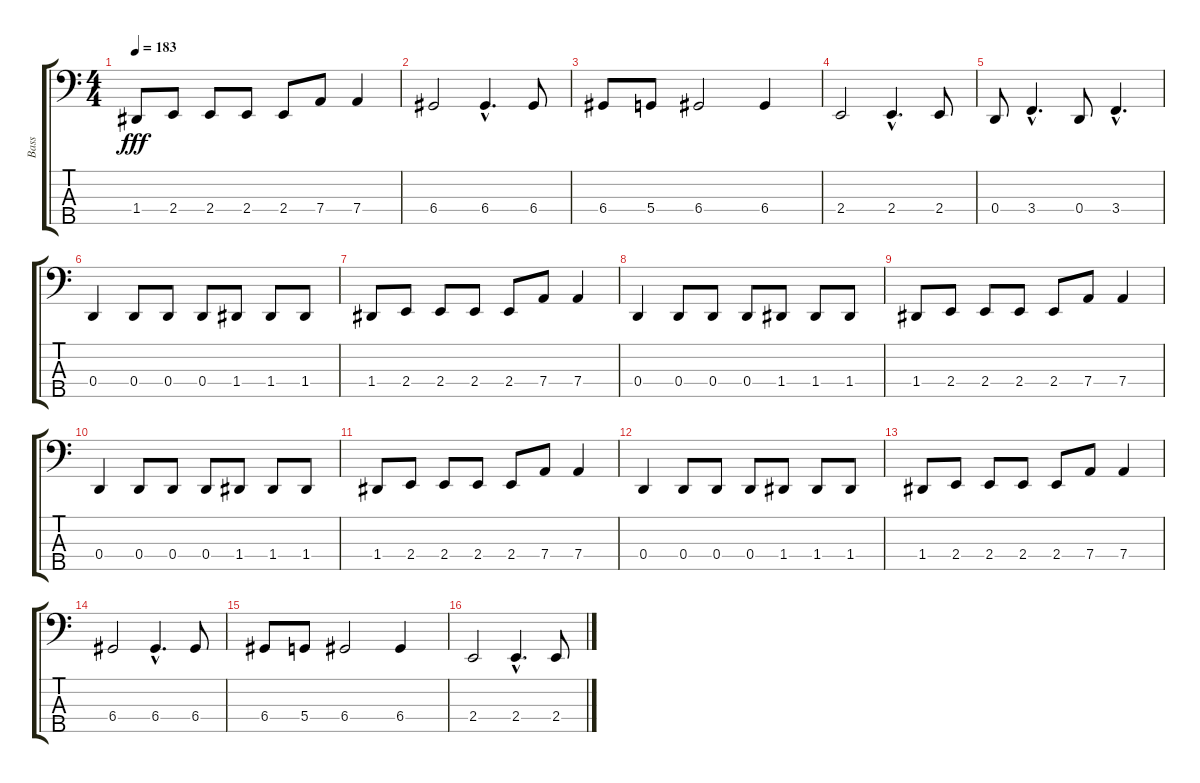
\track ("Bass" "Bass") {instrument electricbassfinger}
\staff {score tabs}
\tuning (F2 C2 G1 D1 A0) {hide}
\ts (4 4)
\tempo 183
\clef f4
\ks c
1.4.8{dy fff} 2.4.8 2.4.8 2.4.8 2.4.8 7.4.8 7.4.4 |
6.4.2 6.4{hac}.4{d} 6.4.8 |
6.4.8 5.4.8 6.4.2 6.4.4 |
2.4.2 2.4{hac}.4{d} 2.4.8 |
0.4.8 3.4{hac}.4{d} 0.4.8 3.4{hac}.4{d} |
0.4.4 0.4.8 0.4.8 0.4.8 1.4.8 1.4.8 1.4.8 |
1.4.8 2.4.8 2.4.8 2.4.8 2.4.8 7.4.8 7.4.4 |
0.4.4 0.4.8 0.4.8 0.4.8 1.4.8 1.4.8 1.4.8 |
1.4.8 2.4.8 2.4.8 2.4.8 2.4.8 7.4.8 7.4.4 |
0.4.4 0.4.8 0.4.8 0.4.8 1.4.8 1.4.8 1.4.8 |
1.4.8 2.4.8 2.4.8 2.4.8 2.4.8 7.4.8 7.4.4 |
0.4.4 0.4.8 0.4.8 0.4.8 1.4.8 1.4.8 1.4.8 |
1.4.8 2.4.8 2.4.8 2.4.8 2.4.8 7.4.8 7.4.4 |
6.4.2 6.4{hac}.4{d} 6.4.8 |
6.4.8 5.4.8 6.4.2 6.4.4 |
2.4.2 2.4{hac}.4{d} 2.4.8
